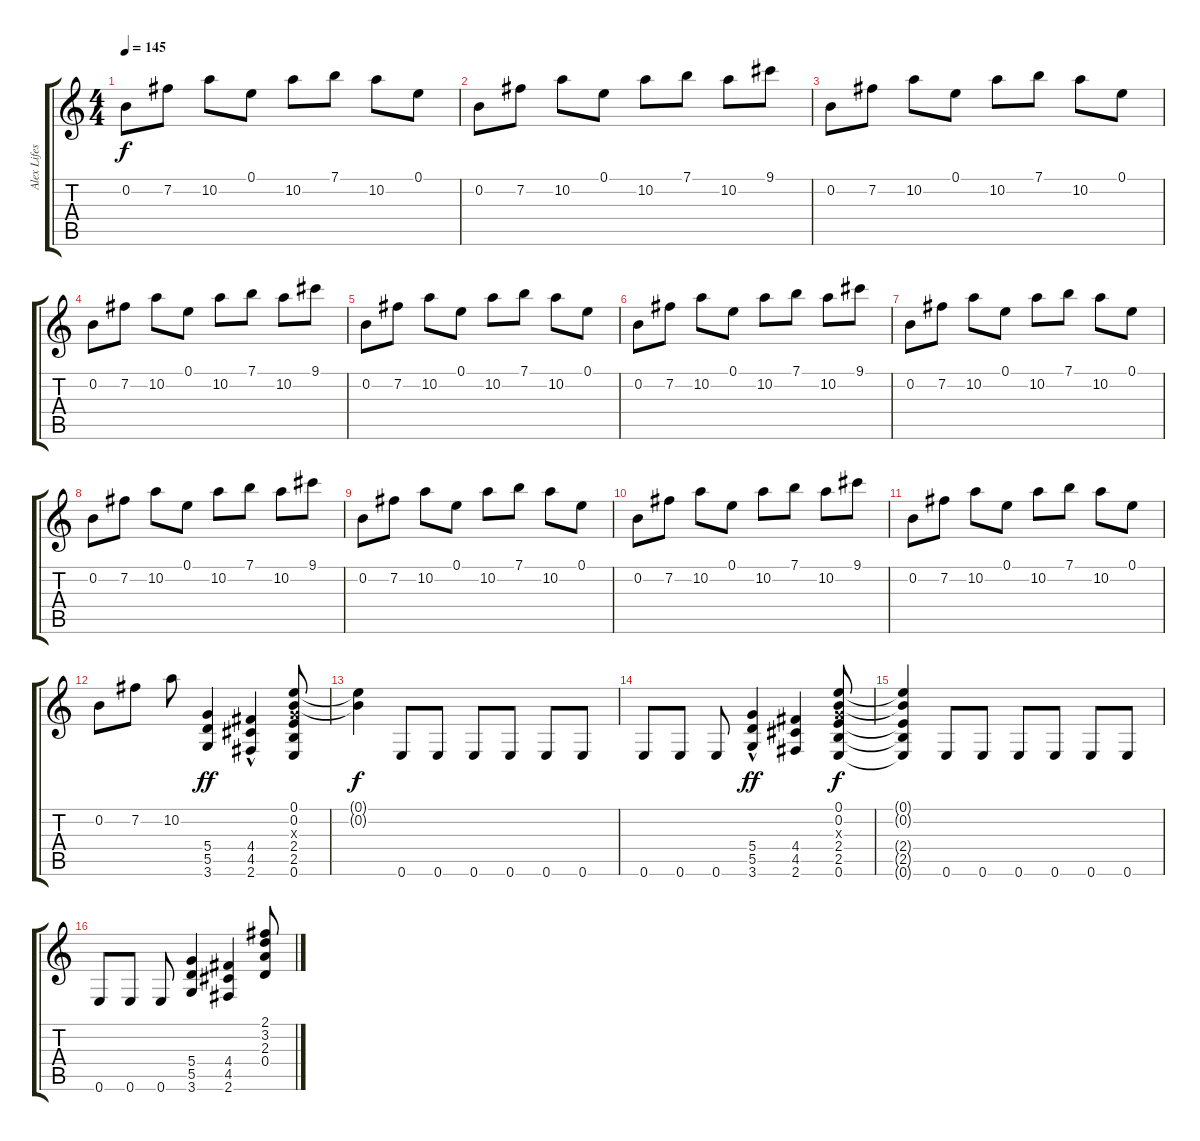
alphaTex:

\track ("Alex Lifeson" "Alex Lifes") {instrument overdrivenguitar}
\staff {score tabs}
\tuning (E4 B3 G3 D3 A2 E2) {hide}
\ts (4 4)
\tempo 145
\clef g2
\ks c
0.2.8{dy f} 7.2.8 10.2.8 0.1.8 10.2.8 7.1.8 10.2.8 0.1.8 |
0.2.8 7.2.8 10.2.8 0.1.8 10.2.8 7.1.8 10.2.8 9.1.8 |
0.2.8 7.2.8 10.2.8 0.1.8 10.2.8 7.1.8 10.2.8 0.1.8 |
0.2.8 7.2.8 10.2.8 0.1.8 10.2.8 7.1.8 10.2.8 9.1.8 |
0.2.8 7.2.8 10.2.8 0.1.8 10.2.8 7.1.8 10.2.8 0.1.8 |
0.2.8 7.2.8 10.2.8 0.1.8 10.2.8 7.1.8 10.2.8 9.1.8 |
0.2.8 7.2.8 10.2.8 0.1.8 10.2.8 7.1.8 10.2.8 0.1.8 |
0.2.8 7.2.8 10.2.8 0.1.8 10.2.8 7.1.8 10.2.8 9.1.8 |
0.2.8 7.2.8 10.2.8 0.1.8 10.2.8 7.1.8 10.2.8 0.1.8 |
0.2.8 7.2.8 10.2.8 0.1.8 10.2.8 7.1.8 10.2.8 9.1.8 |
0.2.8 7.2.8 10.2.8 0.1.8 10.2.8 7.1.8 10.2.8 0.1.8 |
0.2.8 7.2.8 10.2.8 (5.4 5.5 3.6).4{dy ff} (4.4 4.5 2.6{hac}).4 (0.1 0.2 0.3{x} 2.4 2.5 0.6).8 |
(0.1{t} 0.2{t}).4{dy f} 0.6.8 0.6.8 0.6.8 0.6.8 0.6.8 0.6.8 |
0.6.8 0.6.8 0.6.8 (5.4 5.5{hac} 3.6).4{dy ff} (4.4 4.5 2.6).4 (0.1 0.2 0.3{x} 2.4 2.5 0.6).8{dy f} |
(0.1{t} 0.2{t} 2.4{t} 2.5{t} 0.6{t}).4 0.6.8 0.6.8 0.6.8 0.6.8 0.6.8 0.6.8 |
0.6.8 0.6.8 0.6.8 (5.4 5.5 3.6).4 (4.4 4.5 2.6).4 (2.1 3.2 2.3 0.4).8
